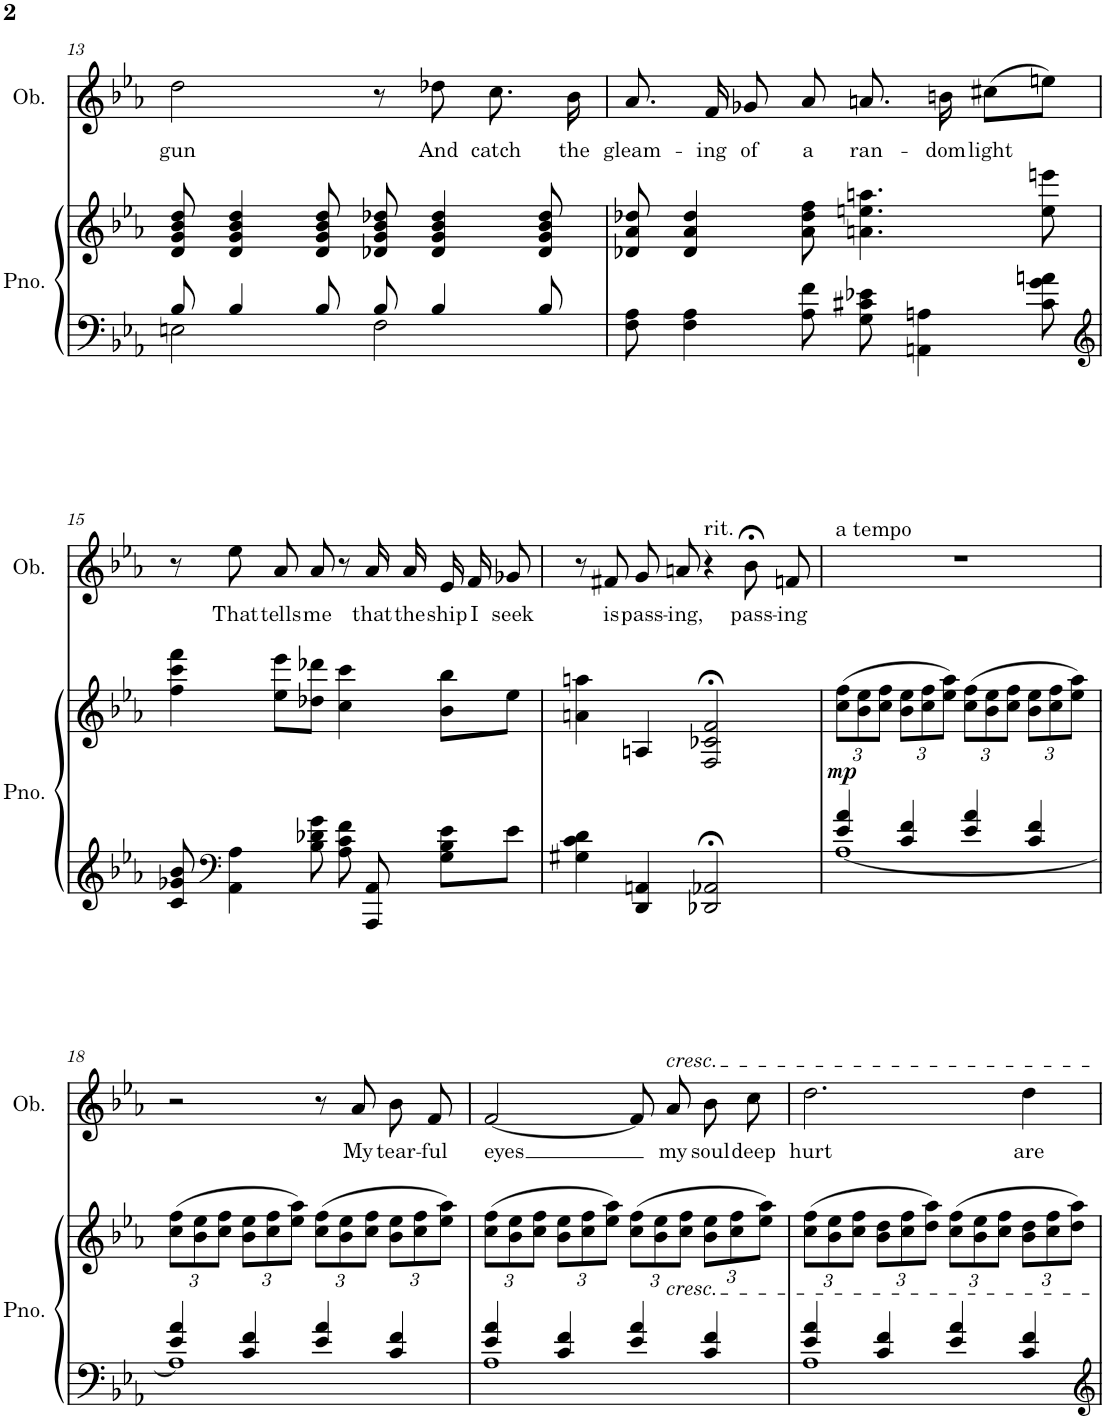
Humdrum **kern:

**kern	**kern	**dynam	**kern	**text
*part2	*part2	*part2	*part1	*part1
*staff3	*staff2	*staff2/3	*staff1	*staff1
*I"Piano	*	*	*I"Oboe	*
*I'Pno.	*	*	*I'Ob.	*
!!LO:PB:g=z
*clefF4	*clefG2	*	*clefG2	*
*k[b-e-a-]	*k[b-e-a-]	*	*k[b-e-a-]	*
*M4/4	*M4/4	*	*M4/4	*
*met(c)	*met(c)	*	*met(c)	*
=13	=13	=13	=13	=13
*^	*	*	*	*
!	!	!	!	!	!LO:LY:b
8B-/	2En\	8d/ 8g/ 8b-/ 8dd/	.	2dd\	gun
4B-/	.	4d/ 4g/ 4b-/ 4dd/	.	.	.
8B-/	.	8d/ 8g/ 8b-/ 8dd/	.	.	.
8B-/	2F\	8d-X/ 8g/ 8b-/ 8dd-X/	.	8r	.
!	!	!	!	!	!LO:LY:b
4B-/	.	4d-/ 4g/ 4b-/ 4dd-/	.	8dd-X\	And
!	!	!	!	!	!LO:LY:b
.	.	.	.	8.cc\	catch
8B-/	.	8d-/ 8g/ 8b-/ 8dd-/	.	.	.
!	!	!	!	!	!LO:LY:b
.	.	.	.	16b-\	the
*v	*v	*	*	*	*
=14	=14	=14	=14	=14
!	!	!	!	!LO:LY:b
8F\ 8A-\	8d-X/ 8a-/ 8dd-X/	.	8.a-/	gleam-
4F\ 4A-\	4d-/ 4a-/ 4dd-/	.	.	.
!	!	!	!	!LO:LY:b
.	.	.	16f/	-ing
!	!	!	!	!LO:LY:b
.	.	.	8g-X/	of
!	!	!	!	!LO:LY:b
8A-\ 8f\	8a-\ 8dd-\ 8ff\	.	8a-/	a
!	!	!	!	!LO:LY:b
8G\ 8c#X\ 8e-X\	4.an\ 4.een\ 4.aan\	.	8.an/	ran-
4AAn\ 4An\	.	.	.	.
!	!	!	!	!LO:LY:b
.	.	.	16bn\	-dom
!	!	!	!	!LO:LY:b
.	.	.	(8cc#X\L	light
8c#\ 8g\ 8an\	8ee\ 8eeen\	.	8een\J)	.
!!LO:LB:g=z
=15	=15	=15	=15	=15
*clefG2	*	*	*	*
8c/ 8g-X/ 8b-/	4ff\ 4ccc\ 4fff\	.	8r	.
*clefF4	*	*	*	*
!	!	!	!	!LO:LY:b
4AA-\ 4A-\	.	.	8ee-\	That
!	!	!	!	!LO:LY:b
.	8ee-\ 8eee-\L	.	8a-/	tells
!	!	!	!	!LO:LY:b
8B-\ 8d-X\ 8g-\	8dd-X\ 8ddd-X\J	.	8a-/	me
8A-\ 8c\ 8f\	4cc\ 4ccc\	.	8r	.
!	!	!	!	!LO:LY:b
8AAA-/ 8AA-/	.	.	16a-/	that
!	!	!	!	!LO:LY:b
.	.	.	16a-/	the
!	!	!	!	!LO:LY:b
8G\ 8B-\ 8e-\L	8b-\ 8bb-\L	.	16e-/	ship
!	!	!	!	!LO:LY:b
.	.	.	16f/	I
!	!	!	!	!LO:LY:b
8e-\J	8ee-\J	.	8g-X/	seek
=16	=16	=16	=16	=16
4G#X\ 4c\ 4d\	4an\ 4aan\	.	8r	.
!	!	!	!	!LO:LY:b
.	.	.	8f#X/	is
!	!	!	!	!LO:LY:b
4DD/ 4AAn/	4An/	.	8g/	pass-
!	!	!	!	!LO:LY:b
.	.	.	8an/	-ing,
!	!	!	!LO:TX:a:t=rit.	!
2DD-X/;< 2AA-X/;<	2F/;< 2c-X/;< 2f/;<	.	4r	.
!	!	!	!	!LO:LY:b
.	.	.	8b-;<\	pass-
!	!	!	!	!LO:LY:b
.	.	.	8fn/	-ing
=17	=17	=17	=17	=17
*^	*	*	*	*
*	*	*Xbrackettup	*	*	*
!	!	!	!	!LO:TX:a:t=a tempo	!
!	!	!	!LO:DY:b	!	!
4e-/ 4a-/	[1A-	(12cc\ 12ff\L	mp	1r	.
.	.	12b-\ 12ee-\	.	.	.
.	.	12cc\ 12ff\J	.	.	.
4c/ 4f/	.	12b-\ 12ee-\L	.	.	.
.	.	12cc\ 12ff\	.	.	.
.	.	12ee-\ 12aa-\J)	.	.	.
4e-/ 4a-/	.	(12cc\ 12ff\L	.	.	.
.	.	12b-\ 12ee-\	.	.	.
.	.	12cc\ 12ff\J	.	.	.
4c/ 4f/	.	12b-\ 12ee-\L	.	.	.
.	.	12cc\ 12ff\	.	.	.
.	.	12ee-\ 12aa-\J)	.	.	.
!!LO:LB:g=z
=18	=18	=18	=18	=18	=18
4e-/ 4a-/	1A-]	(12cc\ 12ff\L	.	2r	.
.	.	12b-\ 12ee-\	.	.	.
.	.	12cc\ 12ff\J	.	.	.
4c/ 4f/	.	12b-\ 12ee-\L	.	.	.
.	.	12cc\ 12ff\	.	.	.
.	.	12ee-\ 12aa-\J)	.	.	.
4e-/ 4a-/	.	(12cc\ 12ff\L	.	8r	.
.	.	12b-\ 12ee-\	.	.	.
!	!	!	!	!	!LO:LY:b
.	.	.	.	8a-/	My
.	.	12cc\ 12ff\J	.	.	.
!	!	!	!	!	!LO:LY:b
4c/ 4f/	.	12b-\ 12ee-\L	.	8b-\	tear-
.	.	12cc\ 12ff\	.	.	.
!	!	!	!	!	!LO:LY:b
.	.	.	.	8f/	-ful
.	.	12ee-\ 12aa-\J)	.	.	.
=19	=19	=19	=19	=19	=19
!	!	!	!	!	!LO:LY:b
*	*	*^	*	*	*
4e-/ 4a-/	1A-	(12cc\ 12ff\L	2ryy	.	[2f/	eyes
.	.	12b-\ 12ee-\	.	.	.	.
.	.	12cc\ 12ff\J	.	.	.	.
4c/ 4f/	.	12b-\ 12ee-\L	.	.	.	.
.	.	12cc\ 12ff\	.	.	.	.
.	.	12ee-\ 12aa-\J)	.	.	.	.
4e-/ 4a-/	.	(12cc\ 12ff\L	8ryy	.	8f/]	.
.	.	12b-\ 12ee-\	.	.	.	.
!	!	!	!	!	!LO:TX:a:i:t=cresc.	!
!	!	!	!LO:TX:b:i:t=cresc.	!	!	!
!	!	!	!	!	!	!LO:LY:b
.	.	.	4.ryy	.	8a-/	my
.	.	12cc\ 12ff\J	.	.	.	.
!	!	!	!	!	!	!LO:LY:b
4c/ 4f/	.	12b-\ 12ee-\L	.	.	8b-\	soul
.	.	12cc\ 12ff\	.	.	.	.
!	!	!	!	!	!	!LO:LY:b
.	.	.	.	.	8cc\	deep
.	.	12ee-\ 12aa-\J)	.	.	.	.
=20	=20	=20	=20	=20	=20	=20
!	!	!	!	!	!	!LO:LY:b
*	*	*v	*v	*	*	*
4e-/ 4a-/	1A-	(12cc\ 12ff\L	.	2.dd\	hurt
.	.	12b-\ 12ee-\	.	.	.
.	.	12cc\ 12ff\J	.	.	.
4c/ 4f/	.	12b-\ 12dd\L	.	.	.
.	.	12cc\ 12ff\	.	.	.
.	.	12dd\ 12aa-\J)	.	.	.
4e-/ 4a-/	.	(12cc\ 12ff\L	.	.	.
.	.	12b-\ 12ee-\	.	.	.
.	.	12cc\ 12ff\J	.	.	.
!	!	!	!	!	!LO:LY:b
4c/ 4f/	.	12b-\ 12dd\L	.	4dd\	are
.	.	12cc\ 12ff\	.	.	.
.	.	12dd\ 12aa-\J)	.	.	.
*v	*v	*	*	*	*
=	=	=	=	=
*-	*-	*-	*-	*-
